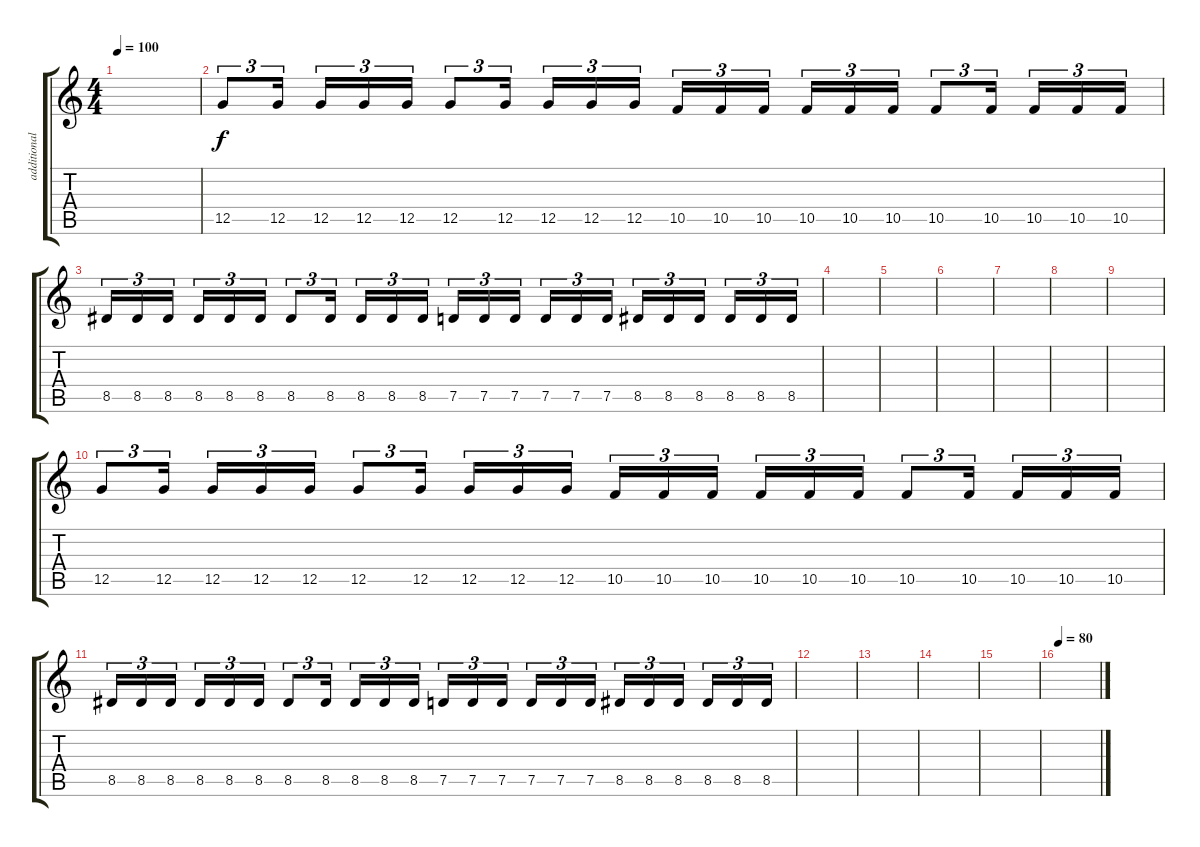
\track ("additional guitar" "additional") {instrument overdrivenguitar}
\staff {score tabs}
\tuning (D4 A3 F3 C3 G2 C2) {hide}
\ts (4 4)
\tempo 100
\clef g2
\ks c
|
12.5.8{tu (3 2)} 12.5.16{tu (3 2)} 12.5.16{tu (3 2)} 12.5.16{tu (3 2)} 12.5.16{tu (3 2)} 12.5.8{tu (3 2)} 12.5.16{tu (3 2)} 12.5.16{tu (3 2)} 12.5.16{tu (3 2)} 12.5.16{tu (3 2)} 10.5.16{tu (3 2)} 10.5.16{tu (3 2)} 10.5.16{tu (3 2)} 10.5.16{tu (3 2)} 10.5.16{tu (3 2)} 10.5.16{tu (3 2)} 10.5.8{tu (3 2)} 10.5.16{tu (3 2)} 10.5.16{tu (3 2)} 10.5.16{tu (3 2)} 10.5.16{tu (3 2)} |
8.5.16{tu (3 2)} 8.5.16{tu (3 2)} 8.5.16{tu (3 2)} 8.5.16{tu (3 2)} 8.5.16{tu (3 2)} 8.5.16{tu (3 2)} 8.5.8{tu (3 2)} 8.5.16{tu (3 2)} 8.5.16{tu (3 2)} 8.5.16{tu (3 2)} 8.5.16{tu (3 2)} 7.5.16{tu (3 2)} 7.5.16{tu (3 2)} 7.5.16{tu (3 2)} 7.5.16{tu (3 2)} 7.5.16{tu (3 2)} 7.5.16{tu (3 2)} 8.5.16{tu (3 2)} 8.5.16{tu (3 2)} 8.5.16{tu (3 2)} 8.5.16{tu (3 2)} 8.5.16{tu (3 2)} 8.5.16{tu (3 2)} |
|
|
|
|
|
|
12.5.8{tu (3 2)} 12.5.16{tu (3 2)} 12.5.16{tu (3 2)} 12.5.16{tu (3 2)} 12.5.16{tu (3 2)} 12.5.8{tu (3 2)} 12.5.16{tu (3 2)} 12.5.16{tu (3 2)} 12.5.16{tu (3 2)} 12.5.16{tu (3 2)} 10.5.16{tu (3 2)} 10.5.16{tu (3 2)} 10.5.16{tu (3 2)} 10.5.16{tu (3 2)} 10.5.16{tu (3 2)} 10.5.16{tu (3 2)} 10.5.8{tu (3 2)} 10.5.16{tu (3 2)} 10.5.16{tu (3 2)} 10.5.16{tu (3 2)} 10.5.16{tu (3 2)} |
8.5.16{tu (3 2)} 8.5.16{tu (3 2)} 8.5.16{tu (3 2)} 8.5.16{tu (3 2)} 8.5.16{tu (3 2)} 8.5.16{tu (3 2)} 8.5.8{tu (3 2)} 8.5.16{tu (3 2)} 8.5.16{tu (3 2)} 8.5.16{tu (3 2)} 8.5.16{tu (3 2)} 7.5.16{tu (3 2)} 7.5.16{tu (3 2)} 7.5.16{tu (3 2)} 7.5.16{tu (3 2)} 7.5.16{tu (3 2)} 7.5.16{tu (3 2)} 8.5.16{tu (3 2)} 8.5.16{tu (3 2)} 8.5.16{tu (3 2)} 8.5.16{tu (3 2)} 8.5.16{tu (3 2)} 8.5.16{tu (3 2)} |
|
|
|
|
\tempo 80
